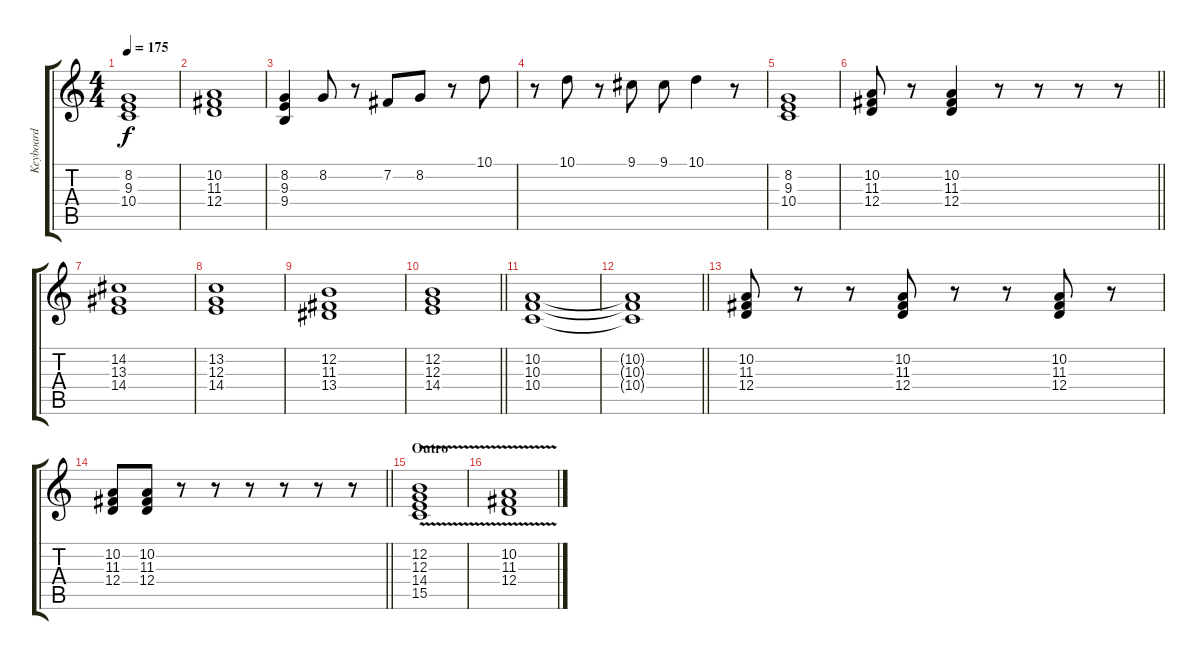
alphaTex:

\track ("Keyboard" "Keyboard") {instrument lead2sawtooth}
\staff {score tabs}
\tuning (E4 B3 G3 D3 A2 E2) {hide}
\ts (4 4)
\tempo 175
\clef g2
\ks c
(8.2 9.3 10.4).1{dy f} |
(10.2 11.3 12.4).1 |
(8.2 9.3 9.4).4 8.2.8 r.8 7.2.8 8.2.8 r.8 10.1.8 |
r.8 10.1.8 r.8 9.1.8 9.1.8 10.1.4 r.8 |
(8.2 9.3 10.4).1 |
\barLineRight lightlight
(10.2 11.3 12.4).8 r.8 (10.2 11.3 12.4).4 r.8 r.8 r.8 r.8 |
(14.2 13.3 14.4).1 |
(13.2 12.3 14.4).1 |
(12.2 11.3 13.4).1 |
\barLineRight lightlight
(12.2 12.3 14.4).1 |
(10.2 10.3 10.4).1 |
\barLineRight lightlight
(10.2{t} 10.3{t} 10.4{t}).1 |
(10.2 11.3 12.4).8 r.8 r.8 (10.2 11.3 12.4).8 r.8 r.8 (10.2 11.3 12.4).8 r.8 |
\barLineRight lightlight
(10.2 11.3 12.4).8 (10.2 11.3 12.4).8 r.8 r.8 r.8 r.8 r.8 r.8 |
\section ("" "Outro")
(12.2{v} 12.3{v} 14.4 15.5).1 |
(10.2 11.3{v} 12.4).1
